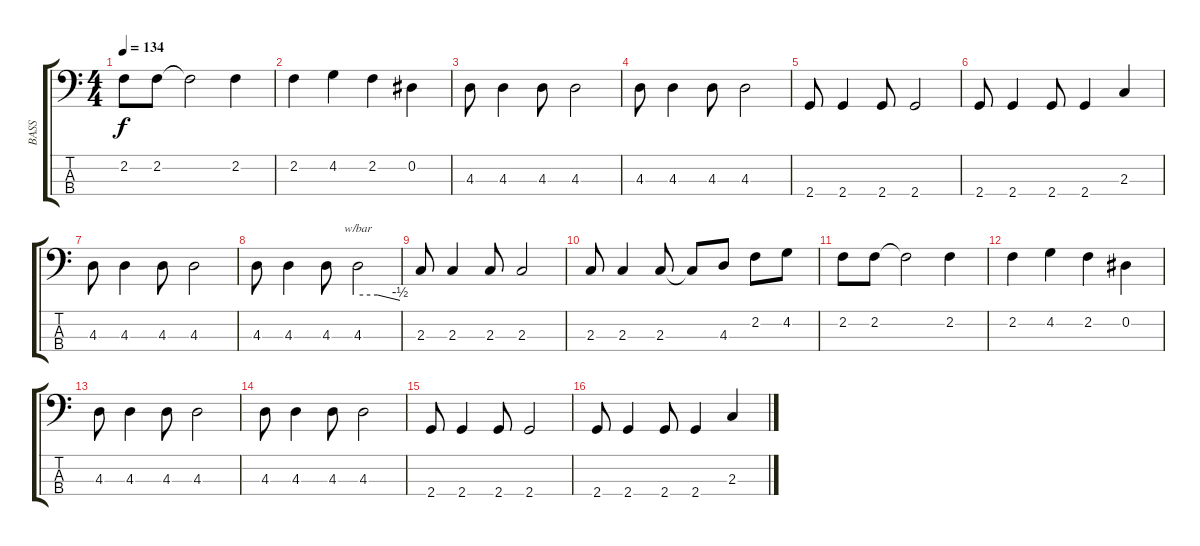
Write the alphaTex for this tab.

\track ("BASS" "BASS") {instrument electricbassfinger}
\staff {score tabs}
\tuning (Ab2 Eb2 Bb1 F1) {hide}
\ts (4 4)
\tempo 134
\clef f4
\ks c
2.2.8{dy f} 2.2.8 2.2{t}.2 2.2.4 |
2.2.4 4.2.4 2.2.4 0.2.4 |
4.3.8 4.3.4 4.3.8 4.3.2 |
4.3.8 4.3.4 4.3.8 4.3.2 |
2.4.8 2.4.4 2.4.8 2.4.2 |
2.4.8 2.4.4 2.4.8 2.4.4 2.3.4 |
4.3.8 4.3.4 4.3.8 4.3.2 |
4.3.8 4.3.4 4.3.8 4.3.2{tbe (custom default 0 0 28 0 60 -2)} |
2.3.8 2.3.4 2.3.8 2.3.2 |
2.3.8 2.3.4 2.3.8 2.3{t}.8 4.3.8 2.2.8 4.2.8 |
2.2.8 2.2.8 2.2{t}.2 2.2.4 |
2.2.4 4.2.4 2.2.4 0.2.4 |
4.3.8 4.3.4 4.3.8 4.3.2 |
4.3.8 4.3.4 4.3.8 4.3.2 |
2.4.8 2.4.4 2.4.8 2.4.2 |
2.4.8 2.4.4 2.4.8 2.4.4 2.3.4
